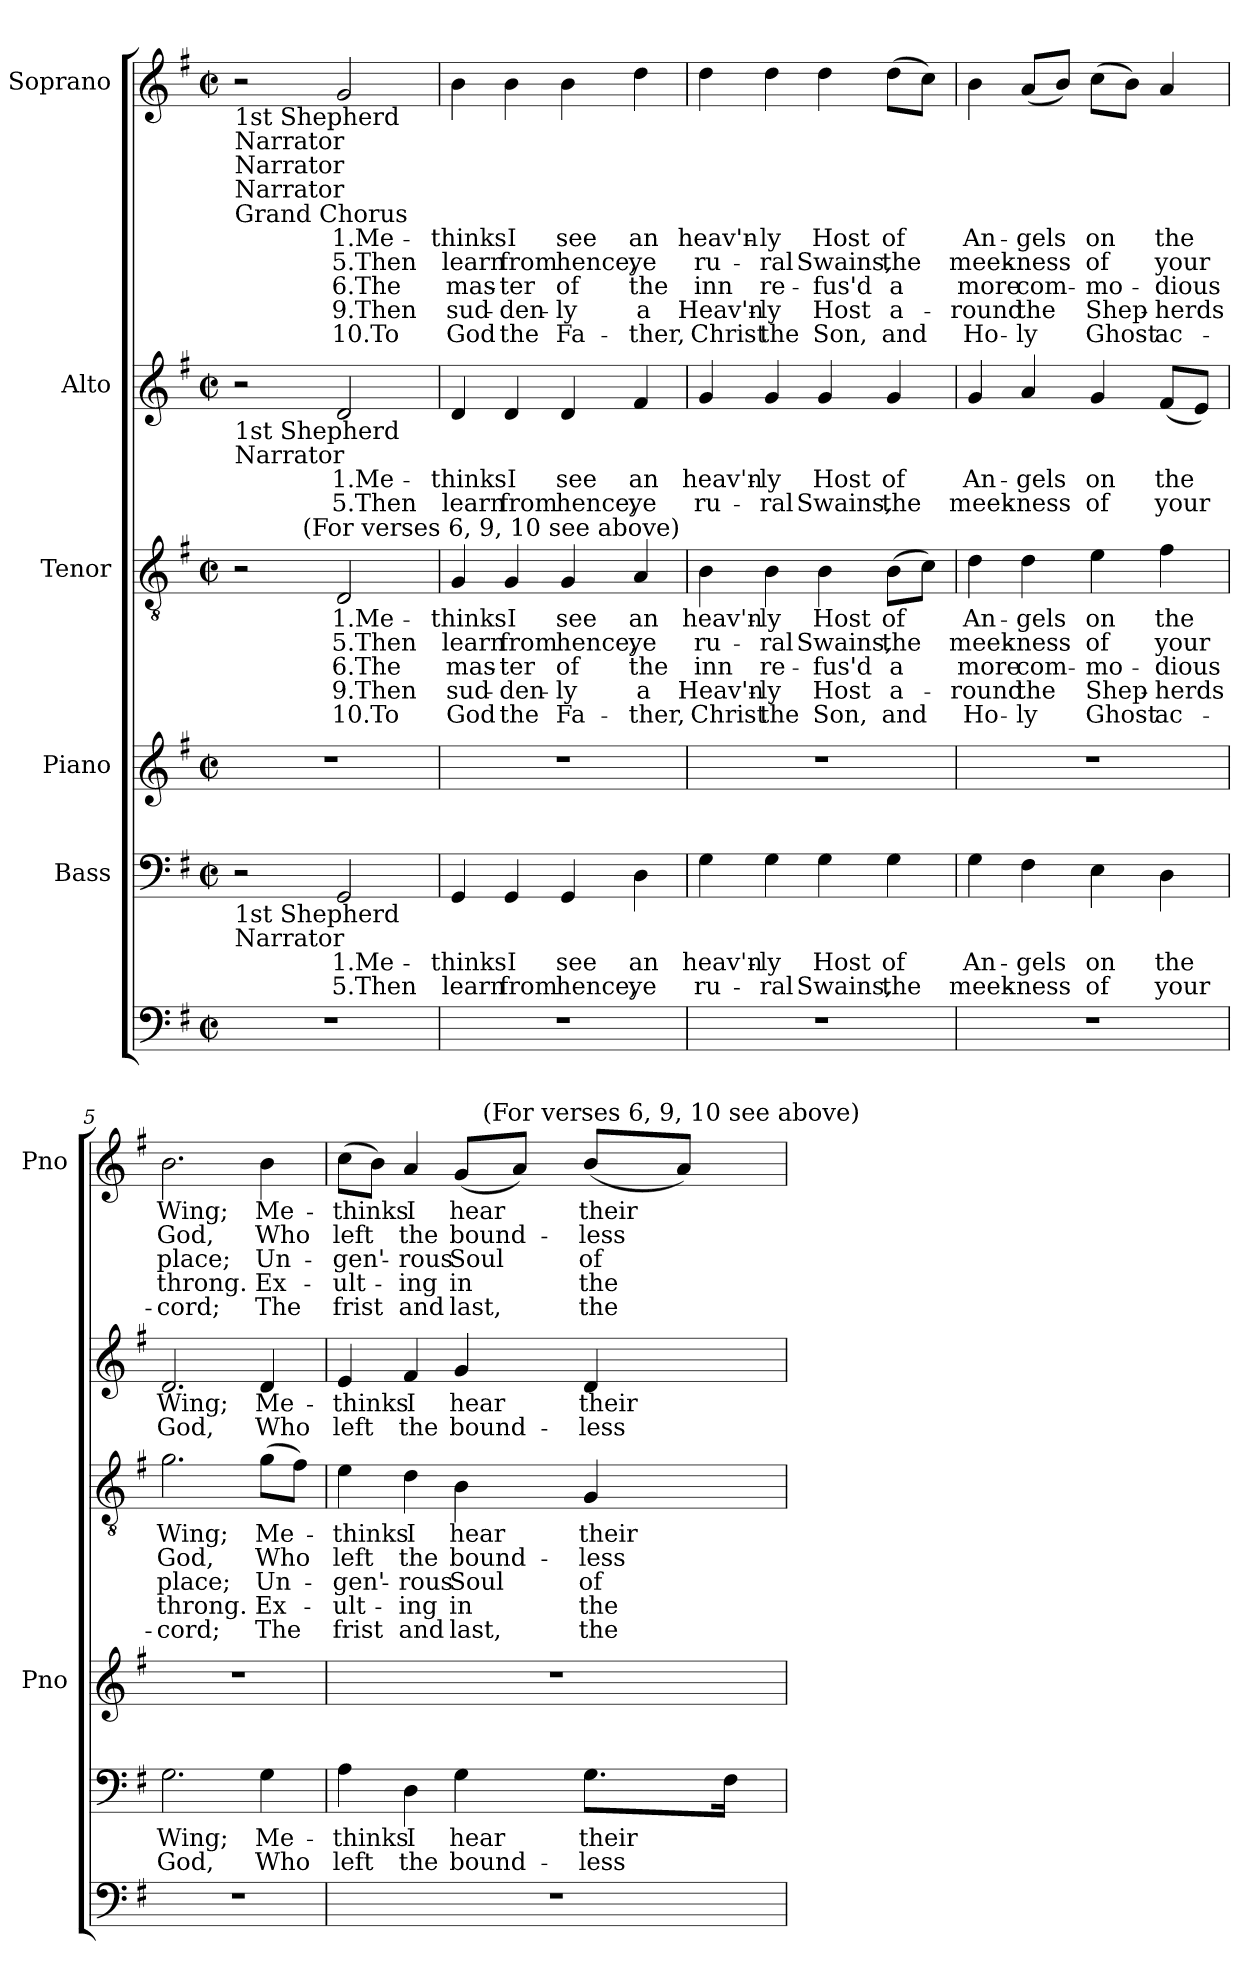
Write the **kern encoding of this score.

**kern	**kern	**text	**text	**kern	**kern	**text	**text	**text	**text	**text	**kern	**text	**text	**kern	**text	**text	**text	**text	**text
*part6	*part5	*part5	*part5	*part4	*part3	*part3	*part3	*part3	*part3	*part3	*part2	*part2	*part2	*part1	*part1	*part1	*part1	*part1	*part1
*staff6	*staff5	*staff5	*staff5	*staff4	*staff3	*staff3	*staff3	*staff3	*staff3	*staff3	*staff2	*staff2	*staff2	*staff1	*staff1	*staff1	*staff1	*staff1	*staff1
*	*I"Bass	*	*	*I"Piano	*I"Tenor	*	*	*	*	*	*I"Alto	*	*	*I"Soprano	*	*	*	*	*
*	*	*	*	*I'Pno	*	*	*	*	*	*	*	*	*	*I'Pno	*	*	*	*	*
*clefF4	*clefF4	*	*	*clefG2	*clefGv2	*	*	*	*	*	*clefG2	*	*	*clefG2	*	*	*	*	*
*k[f#]	*k[f#]	*	*	*k[f#]	*k[f#]	*	*	*	*	*	*k[f#]	*	*	*k[f#]	*	*	*	*	*
*G:	*G:	*	*	*G:	*G:	*	*	*	*	*	*G:	*	*	*G:	*	*	*	*	*
*M2/2	*M2/2	*	*	*M2/2	*M2/2	*	*	*	*	*	*M2/2	*	*	*M2/2	*	*	*	*	*
*met(c|)	*met(c|)	*	*	*met(c|)	*met(c|)	*	*	*	*	*	*met(c|)	*	*	*met(c|)	*	*	*	*	*
=1	=1	=1	=1	=1	=1	=1	=1	=1	=1	=1	=1	=1	=1	=1	=1	=1	=1	=1	=1
!	!	!	!	!	!	!	!	!	!	!	!	!	!	!LO:TX:b:t=1st Shepherd	!	!	!	!	!
!	!	!	!	!	!	!	!	!	!	!	!	!	!	!LO:TX:b:t=Narrator	!	!	!	!	!
!	!	!	!	!	!	!	!	!	!	!	!	!	!	!LO:TX:b:t=Narrator	!	!	!	!	!
!	!	!	!	!	!	!	!	!	!	!	!	!	!	!LO:TX:b:t=Narrator	!	!	!	!	!
!	!	!	!	!	!	!	!	!	!	!	!	!	!	!LO:TX:b:t=Grand Chorus	!	!	!	!	!
!	!	!	!	!	!	!	!	!	!	!	!LO:TX:b:t=1st Shepherd	!	!	!	!	!	!	!	!
!	!	!	!	!	!	!	!	!	!	!	!LO:TX:b:t=Narrator	!	!	!	!	!	!	!	!
!	!	!	!	!	!LO:TX:b:t=1st Shepherd	!	!	!	!	!	!	!	!	!	!	!	!	!	!
!	!	!	!	!	!LO:TX:b:t=Narrator	!	!	!	!	!	!	!	!	!	!	!	!	!	!
!	!	!	!	!	!LO:TX:b:t=Narrator	!	!	!	!	!	!	!	!	!	!	!	!	!	!
!	!	!	!	!	!LO:TX:b:t=Narrator	!	!	!	!	!	!	!	!	!	!	!	!	!	!
!	!	!	!	!	!LO:TX:b:t=Grand Chorus	!	!	!	!	!	!	!	!	!	!	!	!	!	!
!	!LO:TX:b:t=1st Shepherd	!	!	!	!	!	!	!	!	!	!	!	!	!	!	!	!	!	!
!	!LO:TX:b:t=Narrator	!	!	!	!	!	!	!	!	!	!	!	!	!	!	!	!	!	!
*	*	*	*	*	*^	*	*	*	*	*	*	*	*	*	*	*	*	*	*
1r	2r	.	.	1r	2r	4.ryy	.	.	.	.	.	2r	.	.	2r	.	.	.	.	.
!	!	!	!	!	!	!LO:TX:a:t=(For verses 6, 9, 10 see above)	!	!	!	!	!	!	!	!	!	!	!	!	!	!
.	.	.	.	.	.	2ryy	.	.	.	.	.	.	.	.	.	.	.	.	.	.
.	2GG/	1.Me-	5.Then	.	2D/	.	1.Me-	5.Then	6.The	9.Then	10.To	2d/	1.Me-	5.Then	2g/	1.Me-	5.Then	6.The	9.Then	10.To
.	.	.	.	.	.	8ryy	.	.	.	.	.	.	.	.	.	.	.	.	.	.
*	*	*	*	*	*v	*v	*	*	*	*	*	*	*	*	*	*	*	*	*	*
=2	=2	=2	=2	=2	=2	=2	=2	=2	=2	=2	=2	=2	=2	=2	=2	=2	=2	=2	=2
1r	4GG/	-thinks	learn	1r	4G/	-thinks	learn	mas-	sud-	God	4d/	-thinks	learn	4b\	-thinks	learn	mas-	sud-	God
.	4GG/	I	from	.	4G/	I	from	-ter	-den-	the	4d/	I	from	4b\	I	from	-ter	-den-	the
.	4GG/	see	hence,	.	4G/	see	hence,	of	-ly	Fa-	4d/	see	hence,	4b\	see	hence,	of	-ly	Fa-
.	4D\	an	ye	.	4A/	an	ye	the	a	-ther,	4f#/	an	ye	4dd\	an	ye	the	a	-ther,
=3	=3	=3	=3	=3	=3	=3	=3	=3	=3	=3	=3	=3	=3	=3	=3	=3	=3	=3	=3
1r	4G\	heav'n-	ru-	1r	4B\	heav'n-	ru-	inn	Heav'n-	Christ	4g/	heav'n-	ru-	4dd\	heav'n-	ru-	inn	Heav'n-	Christ
.	4G\	-ly	-ral	.	4B\	-ly	-ral	re-	-ly	the	4g/	-ly	-ral	4dd\	-ly	-ral	re-	-ly	the
.	4G\	Host	Swains,	.	4B\	Host	Swains,	-fus'd	Host	Son,	4g/	Host	Swains,	4dd\	Host	Swains,	-fus'd	Host	Son,
.	4G\	of	the	.	(8B\L	of	the	a	a-	and	4g/	of	the	(8dd\L	of	the	a	a-	and
.	.	.	.	.	8c\J)	.	.	.	.	.	.	.	.	8cc\J)	.	.	.	.	.
=4	=4	=4	=4	=4	=4	=4	=4	=4	=4	=4	=4	=4	=4	=4	=4	=4	=4	=4	=4
1r	4G\	An-	meek-	1r	4d\	An-	meek-	more	-round	Ho-	4g/	An-	meek-	4b\	An-	meek-	more	-round	Ho-
.	4F#\	-gels	-ness	.	4d\	-gels	-ness	com-	the	-ly	4a/	-gels	-ness	(8a/L	-gels	-ness	com-	the	-ly
.	.	.	.	.	.	.	.	.	.	.	.	.	.	8b/J)	.	.	.	.	.
.	4E\	on	of	.	4e\	on	of	-mo-	Shep-	Ghost	4g/	on	of	(8cc\L	on	of	-mo-	Shep-	Ghost
.	.	.	.	.	.	.	.	.	.	.	.	.	.	8b\J)	.	.	.	.	.
.	4D\	the	your	.	4f#\	the	your	-dious	-herds	ac-	(8f#/L	the	your	4a/	the	your	-dious	-herds	ac-
.	.	.	.	.	.	.	.	.	.	.	8e/J)	.	.	.	.	.	.	.	.
=5	=5	=5	=5	=5	=5	=5	=5	=5	=5	=5	=5	=5	=5	=5	=5	=5	=5	=5	=5
1r	2.G\	Wing;	God,	1r	2.g\	Wing;	God,	place;	throng.	-cord;	2.d/	Wing;	God,	2.b\	Wing;	God,	place;	throng.	-cord;
.	4G\	Me-	Who	.	(8g\L	Me-	Who	Un-	Ex-	The	4d/	Me-	Who	4b\	Me-	Who	Un-	Ex-	The
.	.	.	.	.	8f#\J)	.	.	.	.	.	.	.	.	.	.	.	.	.	.
!!LO:LB:g=z
=6	=6	=6	=6	=6	=6	=6	=6	=6	=6	=6	=6	=6	=6	=6	=6	=6	=6	=6	=6
*	*	*	*	*	*	*	*	*	*	*	*	*	*	*^	*	*	*	*	*
1r	4A\	-thinks	left	1r	4e\	-thinks	left	-gen'-	-ult-	frist	4e/	-thinks	left	(8cc\L	2ryy	-thinks	left	-gen'-	-ult-	frist
.	.	.	.	.	.	.	.	.	.	.	.	.	.	8b\J)	.	.	.	.	.	.
.	4D\	I	the	.	4d\	I	the	-rous	-ing	and	4f#/	I	the	4a/	.	I	the	-rous	-ing	and
.	4G\	hear	bound-	.	4B\	hear	bound-	Soul	in	last,	4g/	hear	bound-	(8g/L	16.ryy	hear	bound-	Soul	in	last,
!	!	!	!	!	!	!	!	!	!	!	!	!	!	!	!LO:TX:a:t=(For verses 6, 9, 10 see above)	!	!	!	!	!
.	.	.	.	.	.	.	.	.	.	.	.	.	.	.	4ryy	.	.	.	.	.
.	.	.	.	.	.	.	.	.	.	.	.	.	.	8a/J)	.	.	.	.	.	.
.	8.G\L	their	-less	.	4G/	their	-less	of	the	the	4d/	their	-less	(8b/L	.	their	-less	of	the	the
.	.	.	.	.	.	.	.	.	.	.	.	.	.	.	8ryy	.	.	.	.	.
.	.	.	.	.	.	.	.	.	.	.	.	.	.	8a/J)	.	.	.	.	.	.
.	16F#\Jk	.	.	.	.	.	.	.	.	.	.	.	.	.	.	.	.	.	.	.
.	.	.	.	.	.	.	.	.	.	.	.	.	.	.	32ryy	.	.	.	.	.
*	*	*	*	*	*	*	*	*	*	*	*	*	*	*v	*v	*	*	*	*	*
=	=	=	=	=	=	=	=	=	=	=	=	=	=	=	=	=	=	=	=
*-	*-	*-	*-	*-	*-	*-	*-	*-	*-	*-	*-	*-	*-	*-	*-	*-	*-	*-	*-
